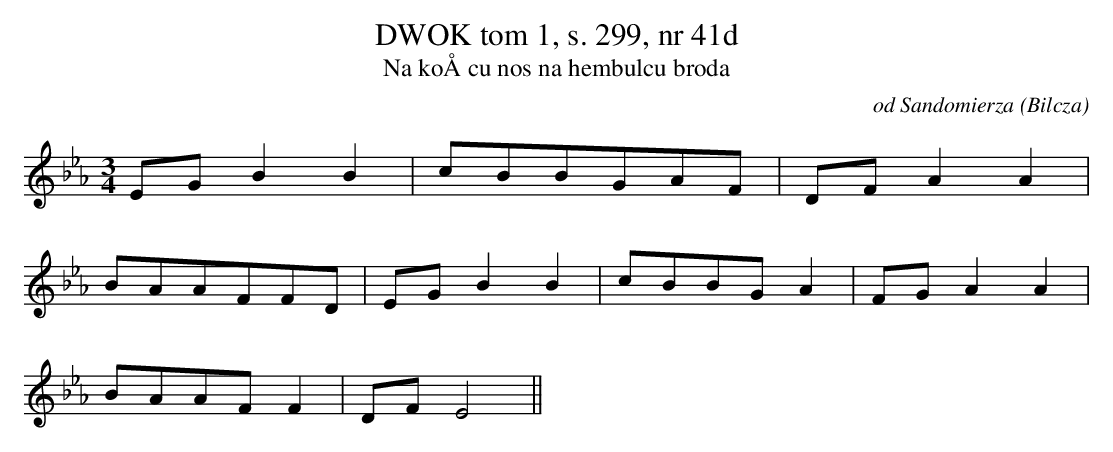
X:1
T: DWOK tom 1, s. 299, nr 41d
T: Na koÅcu nos na hembulcu broda
O: od Sandomierza (Bilcza)
M: 3/4
L: 1/8
K: Eb
EGB2B2 | cBBGAF | DFA2A2 |
BAAFFD | EGB2B2 | cBBGA2 | FGA2A2 |
BAAFF2 | DFE4||
